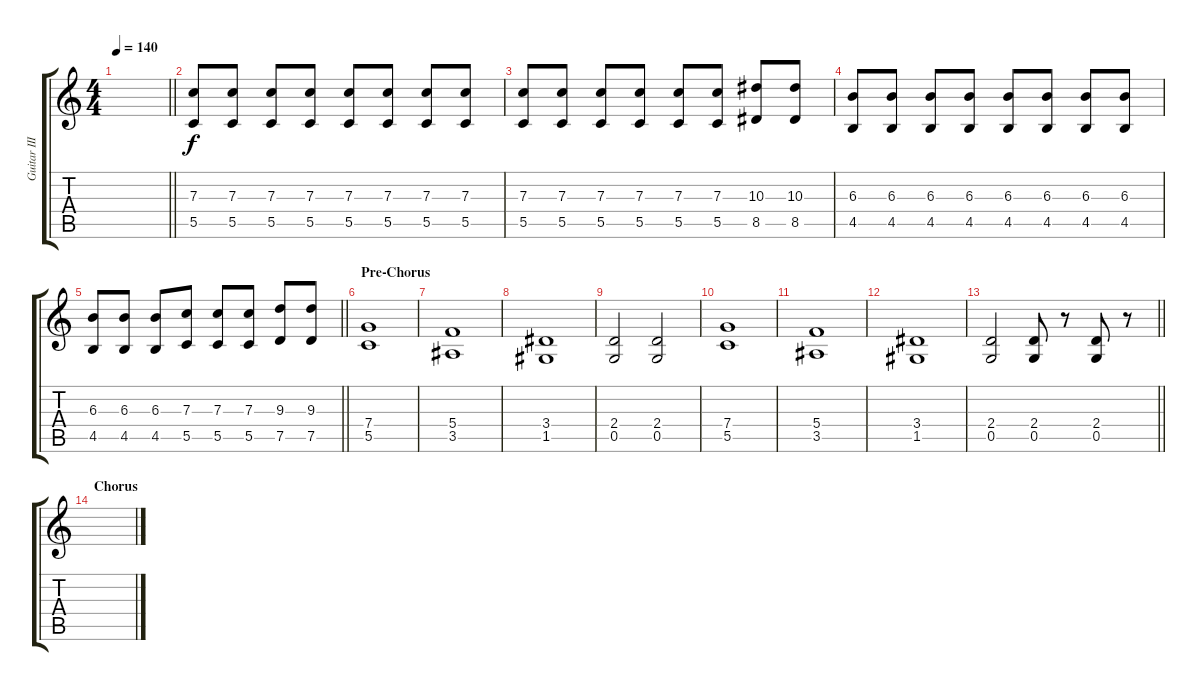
\track ("Guitar III" "Guitar III") {instrument distortionguitar}
\staff {score tabs}
\tuning (D4 A3 F3 C3 G2 C2) {hide}
\ts (4 4)
\tempo 140
\clef g2
\barLineRight lightlight
\ks c
|
\section ("" "")
(7.3 5.5).8 (7.3 5.5).8 (7.3 5.5).8 (7.3 5.5).8 (7.3 5.5).8 (7.3 5.5).8 (7.3 5.5).8 (7.3 5.5).8 |
(7.3 5.5).8 (7.3 5.5).8 (7.3 5.5).8 (7.3 5.5).8 (7.3 5.5).8 (7.3 5.5).8 (10.3 8.5).8 (10.3 8.5).8 |
(6.3 4.5).8 (6.3 4.5).8 (6.3 4.5).8 (6.3 4.5).8 (6.3 4.5).8 (6.3 4.5).8 (6.3 4.5).8 (6.3 4.5).8 |
\barLineRight lightlight
(6.3 4.5).8 (6.3 4.5).8 (6.3 4.5).8 (7.3 5.5).8 (7.3 5.5).8 (7.3 5.5).8 (9.3 7.5).8 (9.3 7.5).8 |
\section ("" "Pre-Chorus")
(7.4 5.5).1 |
(5.4 3.5).1 |
(3.4 1.5).1 |
(2.4 0.5).2 (2.4 0.5).2 |
(7.4 5.5).1 |
(5.4 3.5).1 |
(3.4 1.5).1 |
\barLineRight lightlight
(2.4 0.5).2 (2.4 0.5).8 r.8 (2.4 0.5).8 r.8 |
\section ("" "Chorus")
